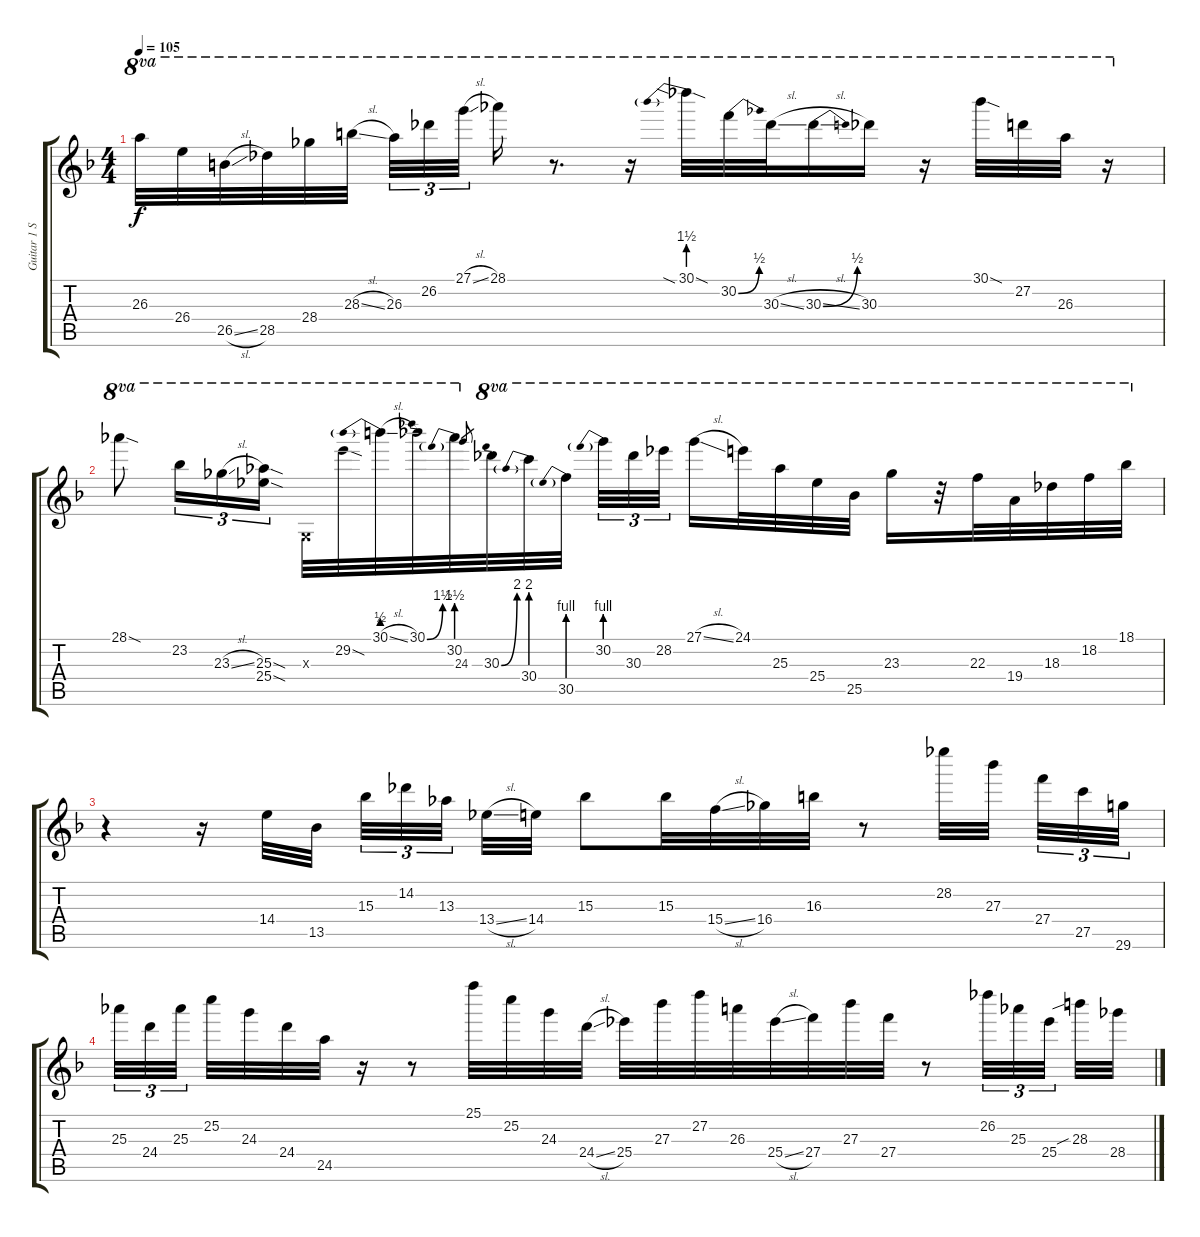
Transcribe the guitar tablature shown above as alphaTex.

\track ("Guitar 1 Solo" "Guitar 1 S") {instrument distortionguitar}
\staff {score tabs}
\tuning (E4 B3 G3 D3 A2 D2) {hide}
\ts (4 4)
\tempo 105
\clef g2
\ks f
26.3.32{ot 8va dy f} 26.4.32{ot 8va} 26.5{sl}.32{ot 8va} 28.5.32{ot 8va} 28.4.32{ot 8va} 28.3{sl}.32{ot 8va beam splitsecondary} 26.3.32{tu (3 2) ot 8va} 26.2.32{tu (3 2) ot 8va} 27.1{sl}.32{tu (3 2) ot 8va} 28.1.16{ot 8va} r.8{d ot 8va} r.16{ot 8va} 30.1{be (prebend 0 6 60 6) sia sod}.32{ot 8va} 30.2{be (bend 0 0 60 2)}.32{ot 8va} 30.3{sl}.32{ot 8va} 30.3{be (bend 0 0 60 2) sl}.16{ot 8va} 30.3.16{ot 8va} r.16{ot 8va} 30.1{sod}.32{ot 8va} 27.2.32{ot 8va} 26.3.32{ot 8va} r.16{ot 8va} |
28.1{sod}.8{ot 8va} 23.2.16{tu (3 2) ot 8va} 23.3{sl}.16{tu (3 2) ot 8va} (25.3{sod} 25.4{sod}).16{tu (3 2) ot 8va} 0.3{x}.32{ot 8va} 29.2{sod}.32{ot 8va} 30.1{be (prebend 0 2 60 2) sl}.32{ot 8va} 30.1{be (bend 0 0 60 6)}.32{ot 8va} 30.2{be (prebend 0 6 60 6)}.32{ot 8va} 24.3.8{gr} 30.3{be (bend 0 0 60 8)}.32{ot 8va} 30.4{be (prebend 0 8 60 8)}.32{ot 8va} 30.5{be (prebend 0 4 60 4)}.32{ot 8va} 30.2{be (prebend 0 4 60 4)}.32{tu (3 2) ot 8va} 30.3.32{tu (3 2) ot 8va} 28.2.32{tu (3 2) ot 8va beam splitsecondary} 27.1{sl}.16{ot 8va} 24.1.32{ot 8va} 25.3.32{ot 8va} 25.4.32{ot 8va} 25.5.32{ot 8va} 23.3.16{ot 8va} r.32{ot 8va} 22.3.32{ot 8va} 19.4.32{ot 8va} 18.3.32{ot 8va} 18.2.32{ot 8va} 18.1.32{ot 8va} |
r.4 r.16 14.4.32 13.5.32{beam splitsecondary} 15.3.32{tu (3 2)} 14.2.32{tu (3 2)} 13.3.32{tu (3 2) beam splitsecondary} 13.4{sl}.32 14.4.32 15.3.8 15.3.32 15.4{sl}.32 16.4.32 16.3.32 r.8 28.2.32 27.3.32{beam splitsecondary} 27.4.32{tu (3 2)} 27.5.32{tu (3 2)} 29.6.32{tu (3 2)} |
25.3.32{tu (3 2)} 24.4.32{tu (3 2)} 25.3.32{tu (3 2) beam splitsecondary} 25.2.32 24.3.32 24.4.32 24.5.32 r.16 r.8 25.1.32 25.2.32 24.3.32 24.4{sl}.32 25.4.32 27.3.32 27.2.32 26.3.32 25.4{sl}.32 27.4.32 27.3.32 27.4.32 r.8 26.2.32{tu (3 2)} 25.3.32{tu (3 2)} 25.4.32{tu (3 2) beam splitsecondary} 28.3{sib}.32 28.4.32
